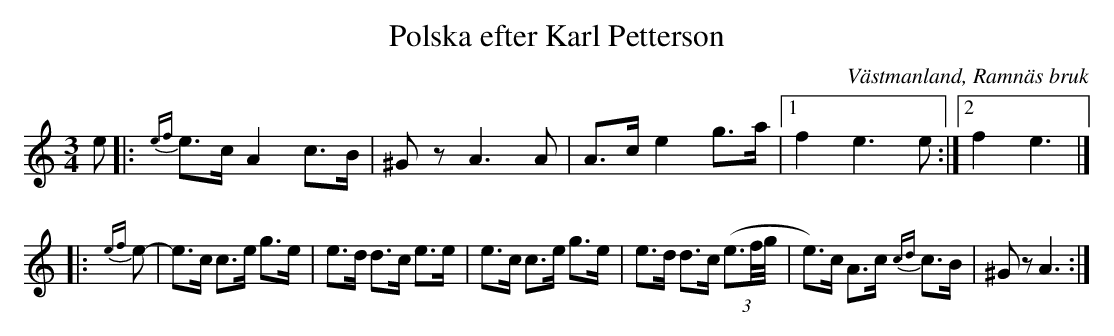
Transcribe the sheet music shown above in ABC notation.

X:1
T: Polska efter Karl Petterson
O: Västmanland, Ramnäs bruk
M: 3/4
L: 1/16
K: Am
      e2 |: {ef}e2>c2 A4 c2>B2 | ^G2z2 A4>A4 | A2>c2 e4 g2>a2 |1 f4 e4>e4 :|2 f4 e4> |]
|: {ef}e4-  | e2>c2 c2>e2 g2>e2 | e2>d2 d2>c2 e2>e2 | e2>c2 c2>e2 g2>e2 | e2>d2 d2>c2 ((3e3f/g/ | e2)>c2 A2>c2 {cd}c2>B2 | ^G2z2 A6 :|
